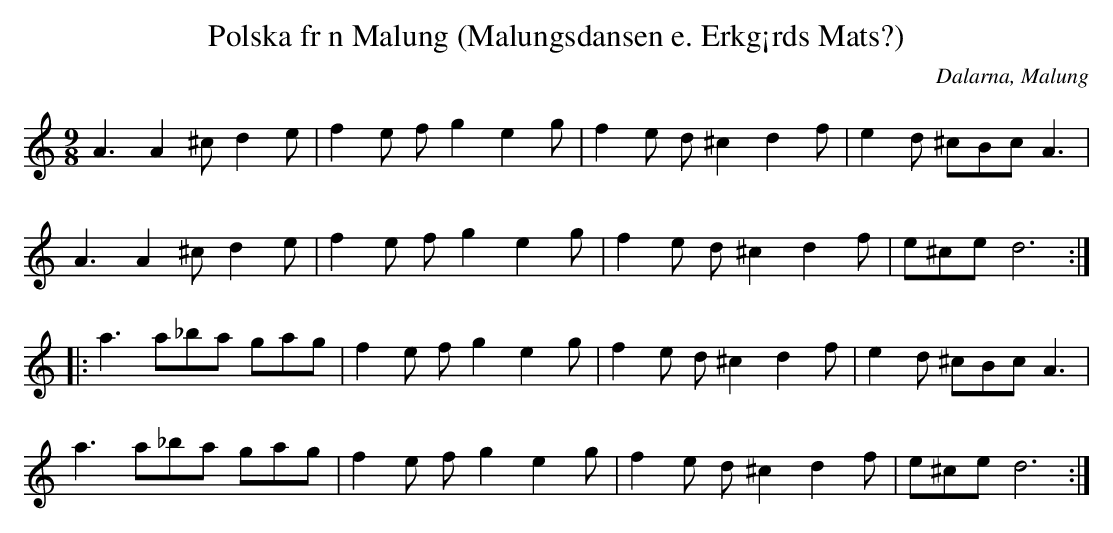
X:1
T: Polska fr n Malung (Malungsdansen e. Erkg¡rds Mats?)
O: Dalarna, Malung
M: 9/8
L: 1/4
K: Ddor
A3/2 A ^c/ d e/ | f e/ f/ g e g/ | f e/ d/ ^c d f/ | e d/ ^c/B/c/ A3/2 |
A3/2 A ^c/ d e/ | f e/ f/ g e g/ | f e/ d/ ^c d f/ | e/^c/e/ d3 :|
|: a3/2 a/_b/a/ g/a/g/ | f e/ f/ g e g/ | f e/ d/ ^c d f/ | e d/ ^c/B/c/ A3/2 |
a3/2 a/_b/a/ g/a/g/ | f e/ f/ g e g/ | f e/ d/ ^c d f/ | e/^c/e/ d3 :|]
